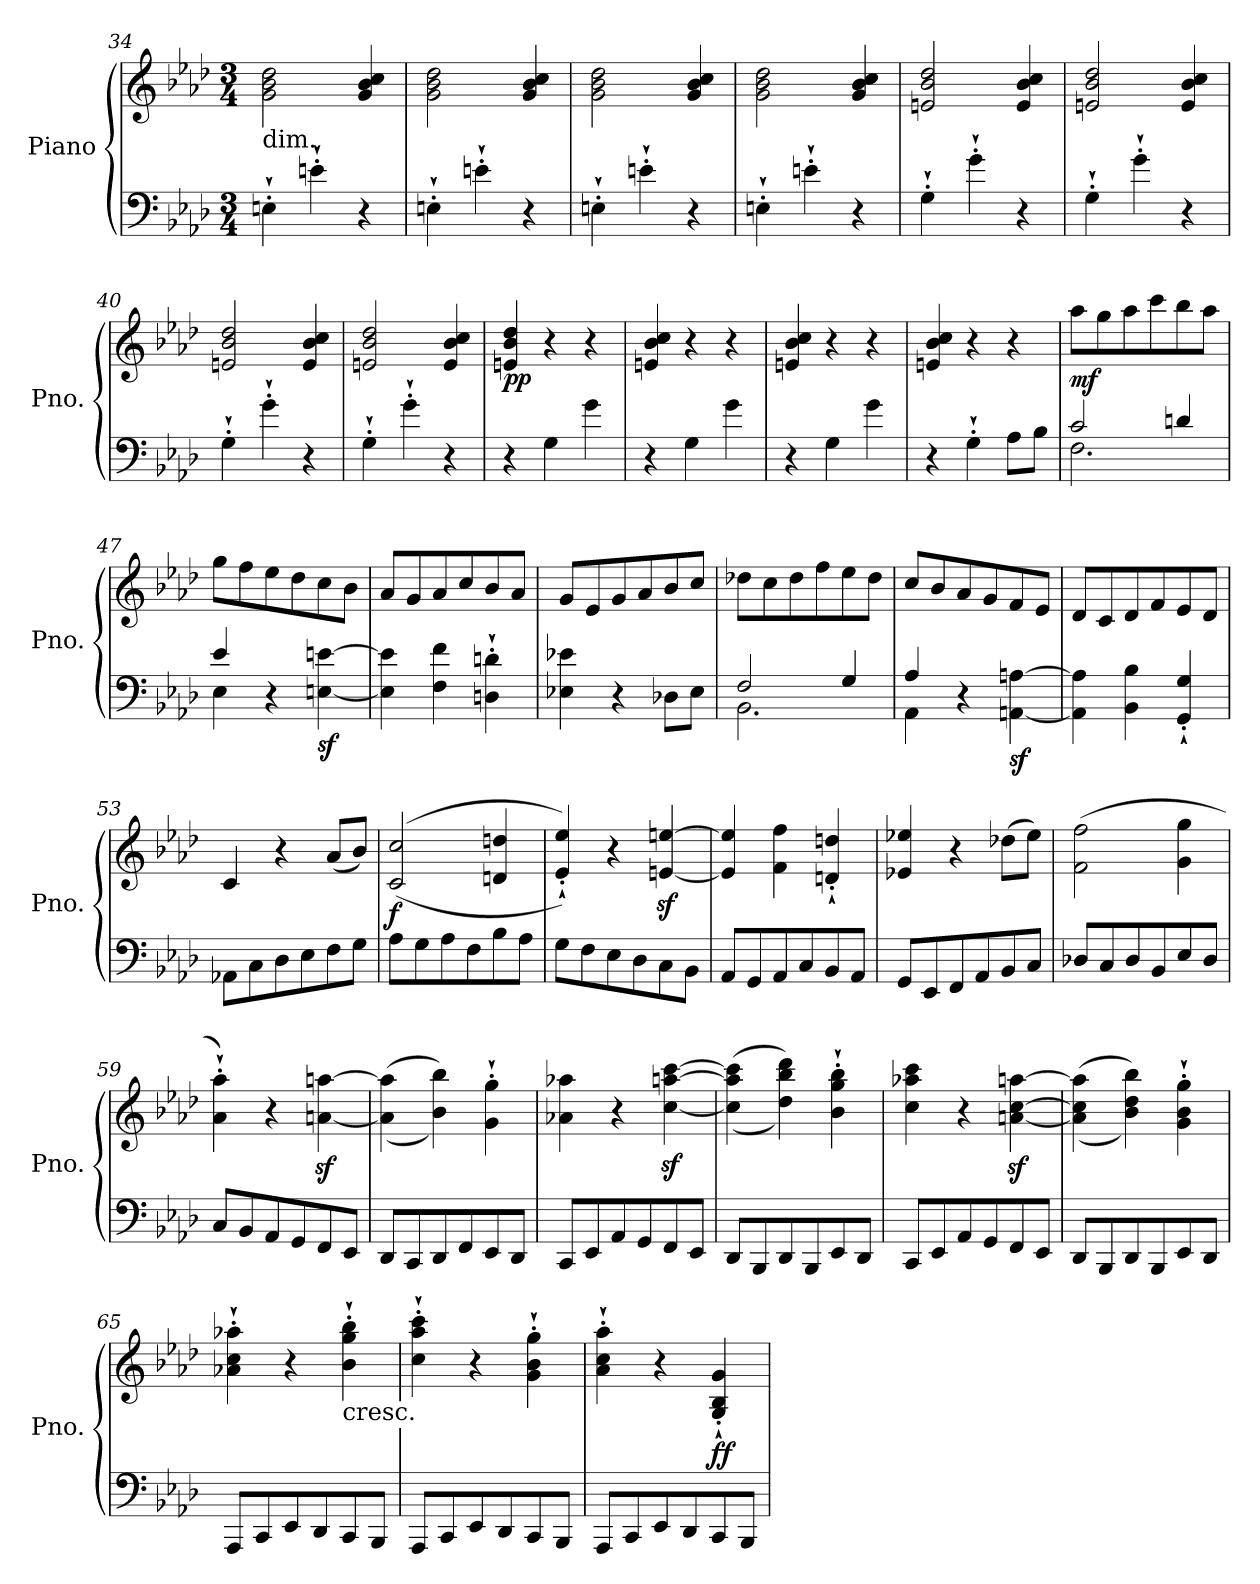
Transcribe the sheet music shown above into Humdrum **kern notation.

**kern	**kern	**dynam
*part1	*part1	*part1
*staff2	*staff1	*staff1/2
*I"Piano	*	*
*I'Pno.	*	*
*clefF4	*clefG2	*
*k[b-e-a-d-]	*k[b-e-a-d-]	*
*A-:	*A-:	*
*M3/4	*M3/4	*
=34	=34	=34
!	!LO:TX:b:t=dim.	!
4En`'\	2g\ 2b-\ 2dd-\	.
4en`'\	.	.
4r	4g/ 4b-/ 4cc/	.
=35	=35	=35
4En`'\	2g\ 2b-\ 2dd-\	.
4en`'\	.	.
4r	4g/ 4b-/ 4cc/	.
=36	=36	=36
4En`'\	2g\ 2b-\ 2dd-\	.
4en`'\	.	.
4r	4g/ 4b-/ 4cc/	.
=37	=37	=37
4En`'\	2g\ 2b-\ 2dd-\	.
4en`'\	.	.
4r	4g/ 4b-/ 4cc/	.
=38	=38	=38
4G`'\	2en/ 2b-/ 2dd-/	.
4g`'\	.	.
4r	4e/ 4b-/ 4cc/	.
!!LO:PB:g=z
=39	=39	=39
4G`'\	2en/ 2b-/ 2dd-/	.
4g`'\	.	.
4r	4e/ 4b-/ 4cc/	.
=40	=40	=40
4G`'\	2en/ 2b-/ 2dd-/	.
4g`'\	.	.
4r	4e/ 4b-/ 4cc/	.
=41	=41	=41
4G`'\	2en/ 2b-/ 2dd-/	.
4g`'\	.	.
4r	4e/ 4b-/ 4cc/	.
=42	=42	=42
!	!	!LO:DY:b
4r	4en/ 4b-/ 4dd-/	pp
4G\	4r	.
4g\	4r	.
=43	=43	=43
4r	4en/ 4b-/ 4cc/	.
4G\	4r	.
4g\	4r	.
!!LO:LB:g=z
=44	=44	=44
4r	4en/ 4b-/ 4cc/	.
4G\	4r	.
4g\	4r	.
=45	=45	=45
4r	4en/ 4b-/ 4cc/	.
4G`'\	4r	.
8A-\L	4r	.
8B-\J	.	.
=46	=46	=46
*^	*	*
!	!	!	!LO:DY:b
2c/	2.F\	8aa-\L	mf
.	.	8gg\	.
.	.	8aa-\	.
.	.	8ccc\	.
4dn/	.	8bb-\	.
.	.	8aa-\J	.
=47	=47	=47	=47
4e-/	4E-\	8gg\L	.
.	.	8ff\	.
4r	2ryy	8ee-\	.
.	.	8dd-\	.
!	!	!	!LO:DY:b=2
[4En\ [4en\	.	8cc\	sf
.	.	8b-\J	.
*v	*v	*	*
=48	=48	=48
4E\] 4e\]	8a-/L	.
.	8g/	.
4F\ 4f\	8a-/	.
.	8cc/	.
4Dn\`' 4dn\`'	8b-/	.
.	8a-/J	.
=49	=49	=49
4E-X\ 4e-X\	8g/L	.
.	8e-/	.
4r	8g/	.
.	8a-/	.
8D-X\L	8b-/	.
8E-\J	8cc/J	.
!!LO:LB:g=z
=50	=50	=50
*^	*	*
2F/	2.BB-\	8dd-X\L	.
.	.	8cc\	.
.	.	8dd-\	.
.	.	8ff\	.
4G/	.	8ee-\	.
.	.	8dd-\J	.
=51	=51	=51	=51
4A-/	4AA-\	8cc/L	.
.	.	8b-/	.
4r	2ryy	8a-/	.
.	.	8g/	.
!	!	!	!LO:DY:b=2
[4AAn\ [4An\	.	8f/	sf
.	.	8e-/J	.
*v	*v	*	*
=52	=52	=52
4AA\] 4A\]	8d-/L	.
.	8c/	.
4BB-\ 4B-\	8d-/	.
.	8f/	.
4GG/`' 4G/`'	8e-/	.
.	8d-/J	.
=53	=53	=53
8AA-X\L	4c/	.
8C\	.	.
8D-\	4r	.
8E-\	.	.
8F\	(8a-/L	.
8G\J	8b-/J)	.
!!LO:LB:g=z
=54	=54	=54
!	!	!LO:DY:b
8A-\L	((2c/ 2cc/	f
8G\	.	.
8A-\	.	.
8F\	.	.
8B-\	4dn/ 4ddn/	.
8A-\J	.	.
=55	=55	=55
8G\L	4e-/`' 4ee-/`'))	.
8F\	.	.
8E-\	4r	.
8D-\	.	.
8C\	[4en/z< [4een/z<	.
8BB-\J	.	.
=56	=56	=56
8AA-/L	4e/] 4ee/]	.
8GG/	.	.
8AA-/	4f\ 4ff\	.
8C/	.	.
8BB-/	4dn/`' 4ddn/`'	.
8AA-/J	.	.
=57	=57	=57
8GG/L	4e-X/ 4ee-X/	.
8EE-/	.	.
8FF/	4r	.
8AA-/	.	.
8BB-/	(8dd-X\L	.
8C/J	8ee-\J)	.
=58	=58	=58
8D-X/L	(2f\ 2ff\	.
8C/	.	.
8D-/	.	.
8BB-/	.	.
8E-/	4g\ 4gg\	.
8D-/J	.	.
=59	=59	=59
8C/L	4a-\`' 4aa-\`')	.
8BB-/	.	.
8AA-/	4r	.
8GG/	.	.
8FF/	[4an\z< [4aan\z<	.
8EE-/J	.	.
!!LO:LB:g=z
=60	=60	=60
8DD-/L	((4a\] 4aa\]	.
8CC/	.	.
8DD-/	4b-\ 4bb-\))	.
8FF/	.	.
8EE-/	4g\`' 4gg\`'	.
8DD-/J	.	.
=61	=61	=61
8CC/L	4a-X\ 4aa-X\	.
8EE-/	.	.
8AA-/	4r	.
8GG/	.	.
8FF/	[4cc\z< [4aan\z< [4ccc\z<	.
8EE-/J	.	.
=62	=62	=62
8DD-/L	((4cc\] 4aa\] 4ccc\]	.
8BBB-/	.	.
8DD-/	4dd-\ 4bb-\ 4ddd-\))	.
8BBB-/	.	.
8EE-/	4b-\`' 4gg\`' 4bb-\`'	.
8DD-/J	.	.
=63	=63	=63
8CC/L	4cc\ 4aa-X\ 4ccc\	.
8EE-/	.	.
8AA-/	4r	.
8GG/	.	.
8FF/	[4an\z< [4cc\z< [4aan\z<	.
8EE-/J	.	.
!!LO:PB:g=z
=64	=64	=64
8DD-/L	((4a\] 4cc\] 4aa\]	.
8BBB-/	.	.
8DD-/	4b-\ 4dd-\ 4bb-\))	.
8BBB-/	.	.
8EE-/	4g\`' 4b-\`' 4gg\`'	.
8DD-/J	.	.
=65	=65	=65
8AAA-/L	4a-X\`' 4cc\`' 4aa-X\`'	.
8CC/	.	.
8EE-/	4r	.
8DD-/	.	.
!	!LO:TX:b:t=cresc.	!
8CC/	4b-\`' 4gg\`' 4bb-\`'	.
8BBB-/J	.	.
=66	=66	=66
8AAA-/L	4cc\`' 4aa-\`' 4ccc\`'	.
8CC/	.	.
8EE-/	4r	.
8DD-/	.	.
8CC/	4g\`' 4b-\`' 4gg\`'	.
8BBB-/J	.	.
=67	=67	=67
8AAA-/L	4a-\`' 4cc\`' 4aa-\`'	.
8CC/	.	.
8EE-/	4r	.
8DD-/	.	.
!	!	!LO:DY:b
8CC/	4G/`' 4B-/`' 4g/`'	ff
8BBB-/J	.	.
=	=	=
*-	*-	*-
